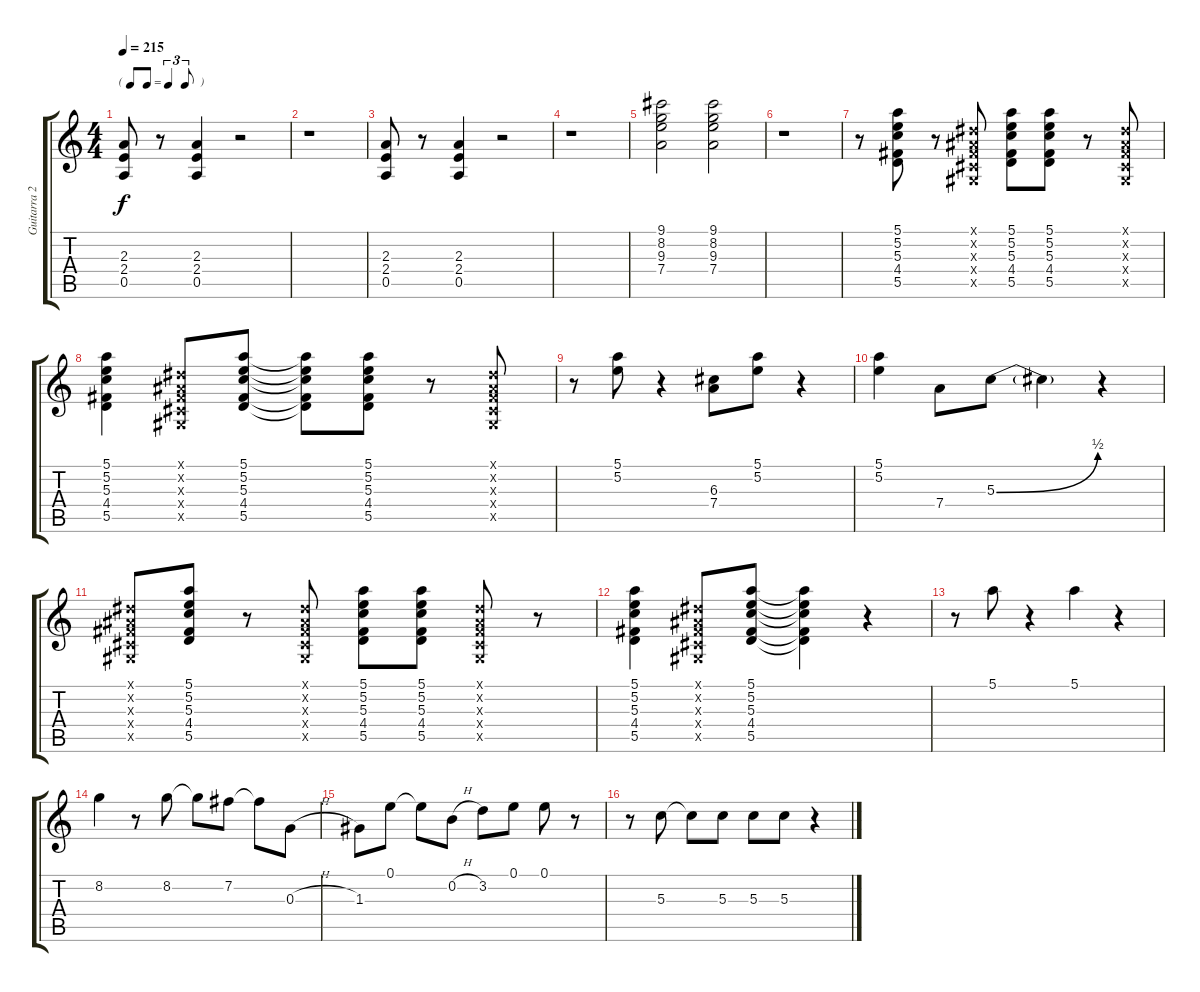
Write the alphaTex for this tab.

\track ("Guitarra 2" "Guitarra 2") {instrument electricguitarclean}
\staff {score tabs}
\tuning (E4 B3 G3 D3 A2 E2) {hide}
\ts (4 4)
\tf triplet8th
\tempo 215
\clef g2
\ks c
(2.3 2.4 0.5).8{dy f} r.8 (2.3 2.4 0.5).4 r.2 |
r.1 |
(2.3 2.4 0.5).8 r.8 (2.3 2.4 0.5).4 r.2 |
r.1 |
(9.1 8.2 9.3 7.4).2 (9.1 8.2 9.3 7.4).2 |
r.1 |
r.8 (5.1 5.2 5.3 4.4 5.5).8 r.8 (-1.1{x} -1.2{x} -1.3{x} -1.4{x} -1.5{x}).8 (5.1 5.2 5.3 4.4 5.5).8 (5.1 5.2 5.3 4.4 5.5).8 r.8 (-1.1{x} -1.2{x} -1.3{x} -1.4{x} -1.5{x}).8 |
(5.1 5.2 5.3 4.4 5.5).4 (-1.1{x} -1.2{x} -1.3{x} -1.4{x} -1.5{x}).8 (5.1 5.2 5.3 4.4 5.5).8 (5.1{t} 5.2{t} 5.3{t} 4.4{t} 5.5{t}).8 (5.1 5.2 5.3 4.4 5.5).8 r.8 (-1.1{x} -1.2{x} -1.3{x} -1.4{x} -1.5{x}).8 |
r.8 (5.1 5.2).8 r.4 (6.3 7.4).8 (5.1 5.2).8 r.4 |
(5.1 5.2).4 7.4.8 5.3{be (bend 0 0 60 2)}.8 5.3{t}.4 r.4 |
(-1.1{x} -1.2{x} -1.3{x} -1.4{x} -1.5{x}).8 (5.1 5.2 5.3 4.4 5.5).8 r.8 (-1.1{x} -1.2{x} -1.3{x} -1.4{x} -1.5{x}).8 (5.1 5.2 5.3 4.4 5.5).8 (5.1 5.2 5.3 4.4 5.5).8 (-1.1{x} -1.2{x} -1.3{x} -1.4{x} -1.5{x}).8 r.8 |
(5.1 5.2 5.3 4.4 5.5).4 (-1.1{x} -1.2{x} -1.3{x} -1.4{x} -1.5{x}).8 (5.1 5.2 5.3 4.4 5.5).8 (5.1{t} 5.2{t} 5.3{t} 4.4{t} 5.5{t}).4 r.4 |
r.8 5.1.8 r.4 5.1.4 r.4 |
8.2.4 r.8 8.2.8 8.2{t}.8 7.2.8 7.2{t}.8 0.3{h}.8 |
1.3.8 0.1.8 0.1{t}.8 0.2{h}.8 3.2.8 0.1.8 0.1.8 r.8 |
r.8 5.3.8 5.3{t}.8 5.3.8 5.3.8 5.3.8 r.4
